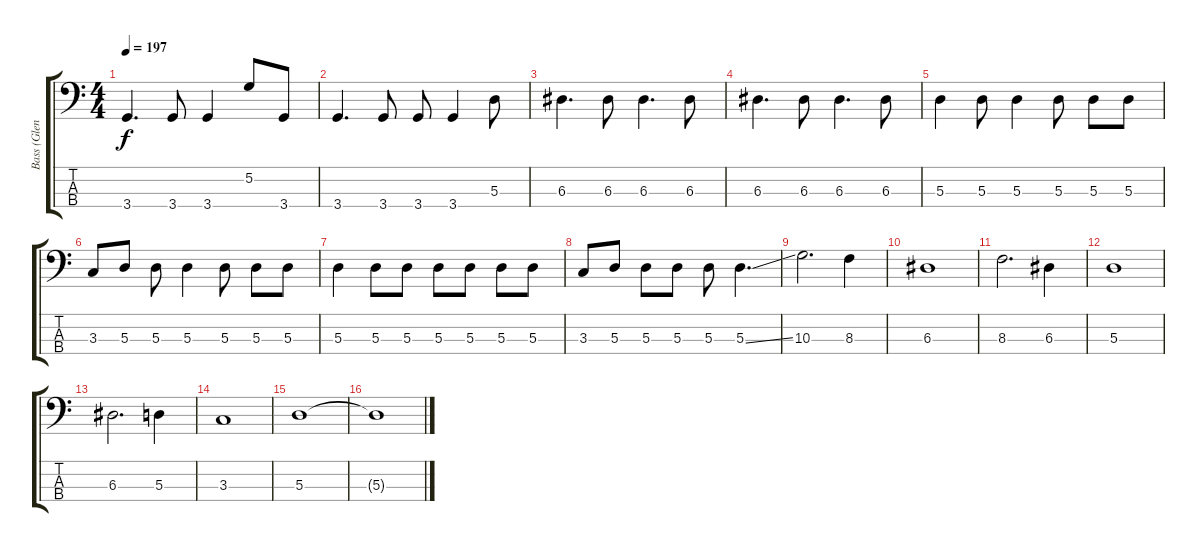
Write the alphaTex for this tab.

\track ("Bass (Glenn)" "Bass (Glen") {instrument electricbasspick}
\staff {score tabs}
\tuning (G2 D2 A1 E1) {hide}
\ts (4 4)
\tempo 197
\clef f4
\ks c
3.4.4{d dy f} 3.4.8 3.4.4 5.2.8 3.4.8 |
3.4.4{d} 3.4.8 3.4.8 3.4.4 5.3.8 |
6.3.4{d} 6.3.8 6.3.4{d} 6.3.8 |
6.3.4{d} 6.3.8 6.3.4{d} 6.3.8 |
5.3.4 5.3.8 5.3.4 5.3.8 5.3.8 5.3.8 |
3.3.8 5.3.8 5.3.8 5.3.4 5.3.8 5.3.8 5.3.8 |
5.3.4 5.3.8 5.3.8 5.3.8 5.3.8 5.3.8 5.3.8 |
3.3.8 5.3.8 5.3.8 5.3.8 5.3.8 5.3{ss}.4{d} |
10.3.2{d} 8.3.4 |
6.3.1 |
8.3.2{d} 6.3.4 |
5.3.1 |
6.3.2{d} 5.3.4 |
3.3.1 |
5.3.1 |
5.3{t}.1
